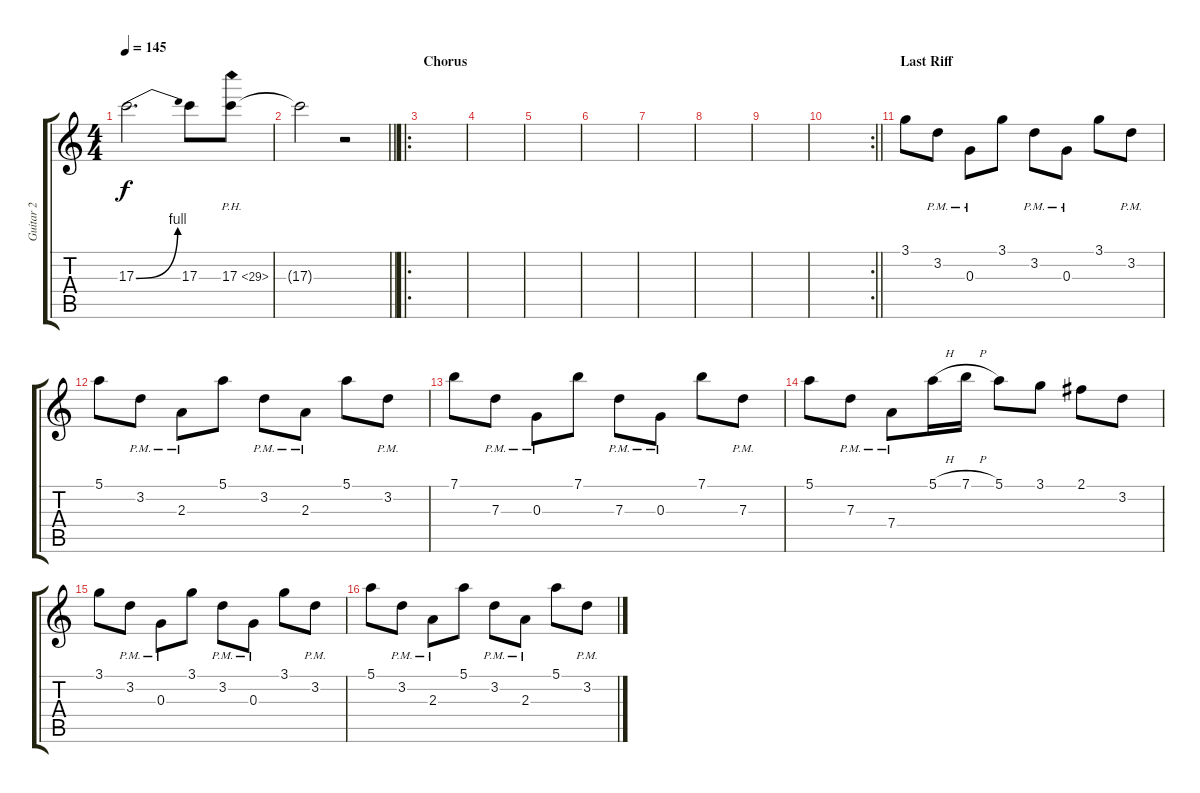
\track ("Guitar 2" "Guitar 2") {instrument distortionguitar}
\staff {score tabs}
\tuning (E4 B3 G3 D3 A2 E2) {hide}
\ts (4 4)
\tempo 145
\clef g2
\ks c
17.3{be (bend 0 0 60 4)}.2{d dy f} 17.3.8 17.3{ph 12}.8 |
\barLineRight lightlight
17.3{t}.2 r.2 |
\ro
\section ("" "Chorus")
|
|
|
|
|
|
|
\rc 2
\barLineRight lightlight
|
\section ("" "Last Riff")
3.1.8 3.2{pm}.8 0.3{pm}.8 3.1.8 3.2{pm}.8 0.3{pm}.8 3.1.8 3.2{pm}.8 |
5.1.8 3.2{pm}.8 2.3{pm}.8 5.1.8 3.2{pm}.8 2.3{pm}.8 5.1.8 3.2{pm}.8 |
7.1.8 7.3{pm}.8 0.3{pm}.8 7.1.8 7.3{pm}.8 0.3{pm}.8 7.1.8 7.3{pm}.8 |
5.1.8 7.3{pm}.8 7.4{pm}.8 5.1{h}.16 7.1{h}.16 5.1.8 3.1.8 2.1.8 3.2.8 |
3.1.8 3.2{pm}.8 0.3{pm}.8 3.1.8 3.2{pm}.8 0.3{pm}.8 3.1.8 3.2{pm}.8 |
5.1.8 3.2{pm}.8 2.3{pm}.8 5.1.8 3.2{pm}.8 2.3{pm}.8 5.1.8 3.2{pm}.8
